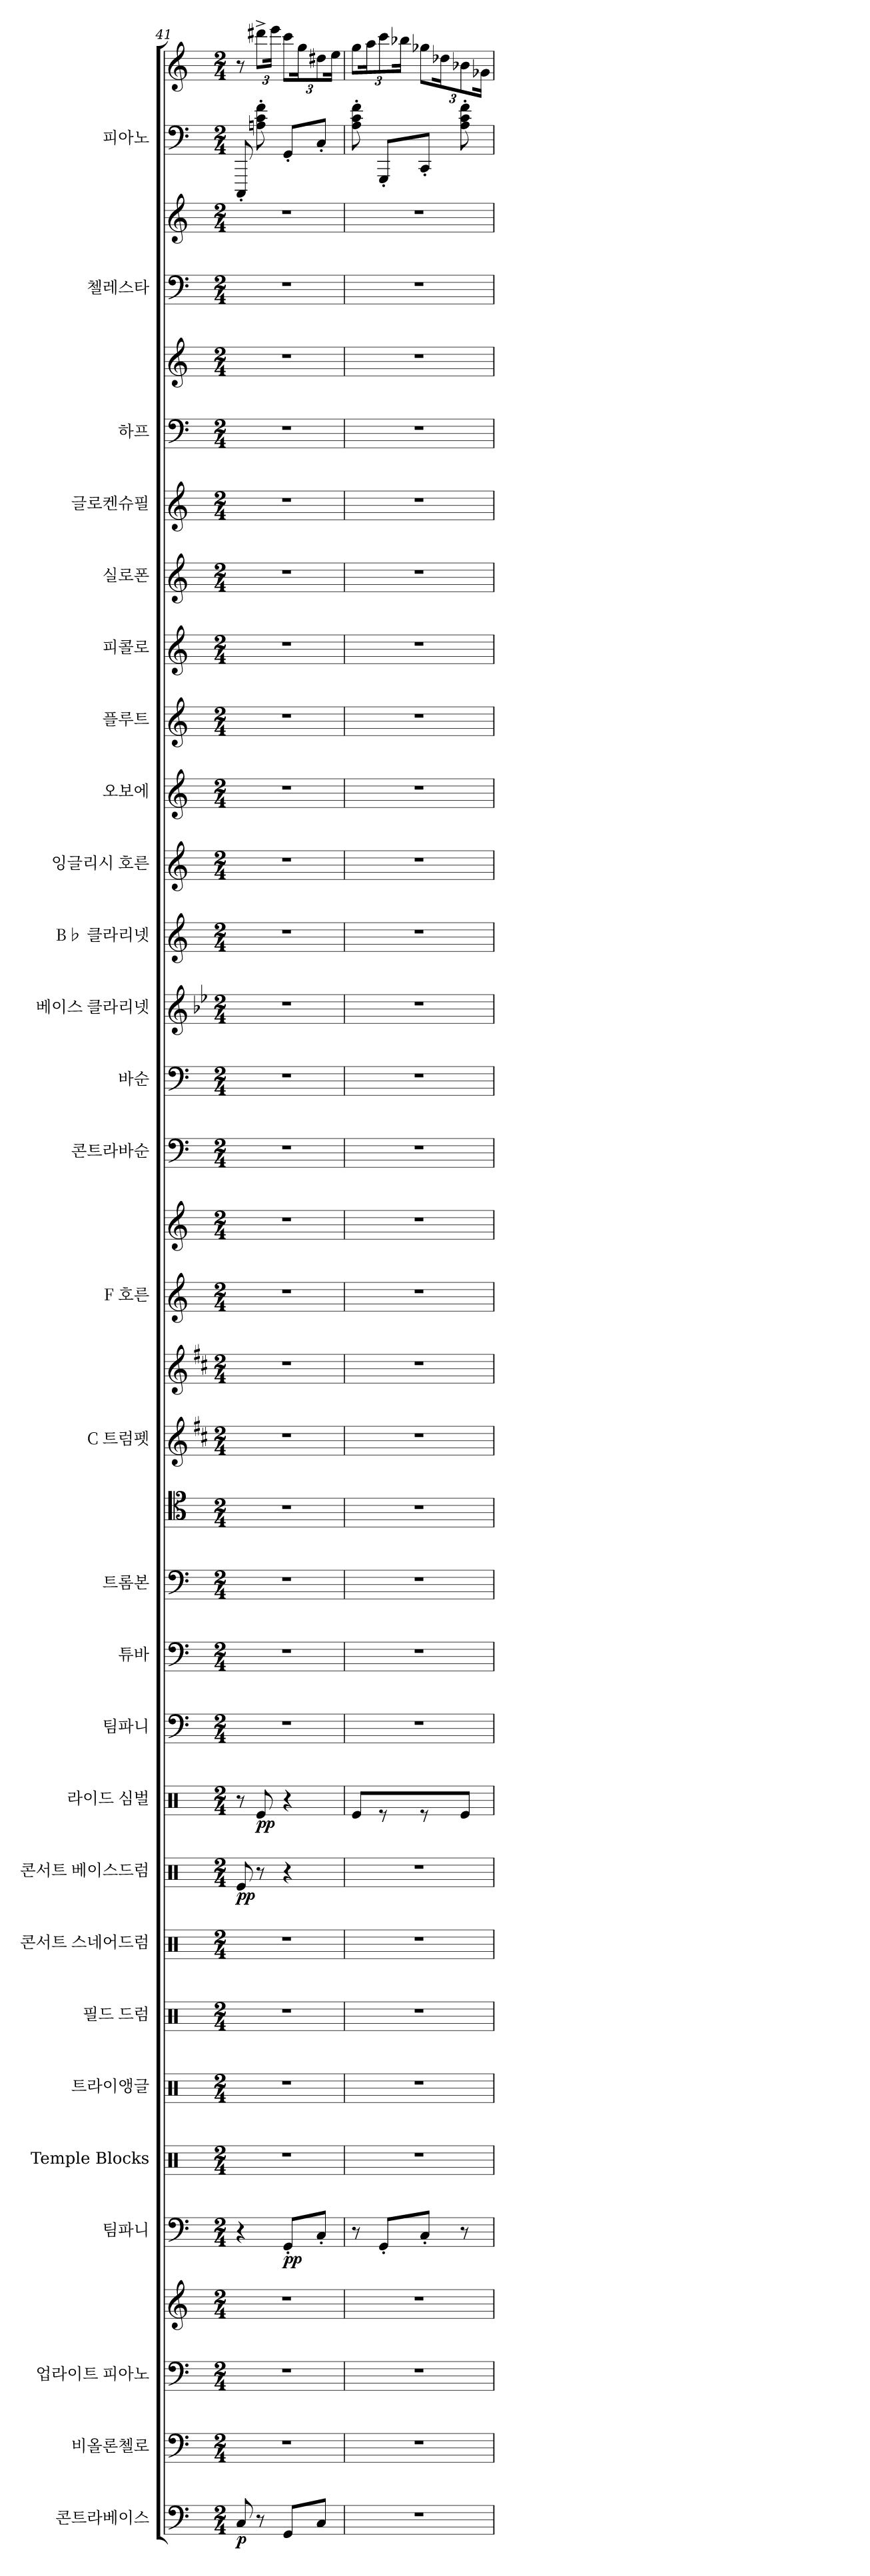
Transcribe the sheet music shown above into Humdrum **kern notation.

**kern	**dynam	**kern	**kern	**kern	**kern	**dynam	**kern	**kern	**kern	**kern	**kern	**dynam	**kern	**dynam	**kern	**kern	**kern	**kern	**kern	**kern	**kern	**kern	**kern	**kern	**kern	**kern	**kern	**kern	**kern	**kern	**kern	**kern	**kern	**kern	**kern	**kern	**kern	**kern
*part28	*part28	*part27	*part26	*part26	*part25	*part25	*part24	*part23	*part22	*part21	*part20	*part20	*part19	*part19	*part18	*part17	*part16	*part16	*part15	*part15	*part14	*part14	*part13	*part12	*part11	*part10	*part9	*part8	*part7	*part6	*part5	*part4	*part3	*part3	*part2	*part2	*part1	*part1
*staff35	*staff35	*staff34	*staff33	*staff32	*staff31	*staff31	*staff30	*staff29	*staff28	*staff27	*staff26	*staff26	*staff25	*staff25	*staff24	*staff23	*staff22	*staff21	*staff20	*staff19	*staff18	*staff17	*staff16	*staff15	*staff14	*staff13	*staff12	*staff11	*staff10	*staff9	*staff8	*staff7	*staff6	*staff5	*staff4	*staff3	*staff2	*staff1
*I"콘트라베이스	*	*I"비올론첼로	*I"업라이트 피아노	*	*I"팀파니	*	*I"Temple Blocks	*I"트라이앵글	*I"필드 드럼	*I"콘서트 스네어드럼	*I"콘서트 베이스드럼	*	*I"라이드 심벌	*	*I"팀파니	*I"튜바	*I"트롬본	*	*I"C 트럼펫	*	*I"F 호른	*	*I"콘트라바순	*I"바순	*I"베이스 클라리넷	*I"B♭ 클라리넷	*I"잉글리시 호른	*I"오보에	*I"플루트	*I"피콜로	*I"실로폰	*I"글로켄슈필	*I"하프	*	*I"첼레스타	*	*I"피아노	*
*	*	*	*	*	*	*	*I'Tmp. Bl.	*	*	*	*	*	*	*	*	*	*	*	*	*	*	*	*	*	*	*	*	*	*	*	*	*	*	*	*	*	*	*
!!LO:LB:g=z
*clefF4	*	*clefF4	*clefF4	*clefG2	*clefF4	*	*clefX	*clefX	*clefX	*clefX	*clefX	*	*clefX	*	*clefF4	*clefF4	*clefF4	*clefC4	*clefG2	*clefG2	*clefG2	*clefG2	*clefF4	*clefF4	*clefG2	*clefG2	*clefG2	*clefG2	*clefG2	*clefG2	*clefG2	*clefG2	*clefF4	*clefG2	*clefF4	*clefG2	*clefF4	*clefG2
*ITrd7c12	*	*	*	*	*	*	*	*	*	*	*	*	*	*	*	*	*	*	*ITrd1c2	*ITrd1c2	*ITrd4c7	*ITrd4c7	*ITrd7c12	*	*ITrd8c14	*ITrd1c2	*ITrd4c7	*	*	*ITrd-7c-12	*ITrd-7c-12	*ITrd-14c-24	*	*	*ITrd-7c-12	*ITrd-7c-12	*	*
*k[]	*	*k[]	*k[]	*k[]	*k[]	*	*k[]	*k[]	*k[]	*k[]	*k[]	*	*k[]	*	*k[]	*k[]	*k[]	*k[]	*k[]	*k[]	*k[b-]	*k[b-]	*k[]	*k[]	*k[b-e-]	*k[b-e-]	*k[b-]	*k[]	*k[]	*k[]	*k[]	*k[]	*k[]	*k[]	*k[]	*k[]	*k[]	*k[]
*M2/4	*	*M2/4	*M2/4	*M2/4	*M2/4	*	*M2/4	*M2/4	*M2/4	*M2/4	*M2/4	*	*M2/4	*	*M2/4	*M2/4	*M2/4	*M2/4	*M2/4	*M2/4	*M2/4	*M2/4	*M2/4	*M2/4	*M2/4	*M2/4	*M2/4	*M2/4	*M2/4	*M2/4	*M2/4	*M2/4	*M2/4	*M2/4	*M2/4	*M2/4	*M2/4	*M2/4
=41	=41	=41	=41	=41	=41	=41	=41	=41	=41	=41	=41	=41	=41	=41	=41	=41	=41	=41	=41	=41	=41	=41	=41	=41	=41	=41	=41	=41	=41	=41	=41	=41	=41	=41	=41	=41	=41	=41
!	!LO:DY:b	!	!	!	!	!	!	!	!	!	!	!LO:DY:b	!	!	!	!	!	!	!	!	!	!	!	!	!	!	!	!	!	!	!	!	!	!	!	!	!	!
8CC/	p	2r	2r	2r	4r	.	2r	2r	2r	2r	8Re/	pp	8r	.	2r	2r	2r	2r	2r	2r	2r	2r	2r	2r	2r	2r	2r	2r	2r	2r	2r	2r	2r	2r	2r	2r	8CCC'/	8r
*	*	*	*	*	*	*	*	*	*	*	*	*	*	*	*	*	*	*	*	*	*	*	*	*	*	*	*	*	*	*	*	*	*	*	*	*	*	*Xbrackettup
!	!	!	!	!	!	!	!	!	!	!	!	!	!	!LO:DY:b	!	!	!	!	!	!	!	!	!	!	!	!	!	!	!	!	!	!	!	!	!	!	!	!
8r	.	.	.	.	.	.	.	.	.	.	8r	.	8Re/	pp	.	.	.	.	.	.	.	.	.	.	.	.	.	.	.	.	.	.	.	.	.	.	8An\' 8c\' 8f\'	12ddd#X^\L
.	.	.	.	.	.	.	.	.	.	.	.	.	.	.	.	.	.	.	.	.	.	.	.	.	.	.	.	.	.	.	.	.	.	.	.	.	.	24eee\Jk
!	!	!	!	!	!	!LO:DY:b	!	!	!	!	!	!	!	!	!	!	!	!	!	!	!	!	!	!	!	!	!	!	!	!	!	!	!	!	!	!	!	!
8GGG/L	.	.	.	.	8GG'/L	pp	.	.	.	.	4r	.	4r	.	.	.	.	.	.	.	.	.	.	.	.	.	.	.	.	.	.	.	.	.	.	.	8GG'/L	12ccc\L
.	.	.	.	.	.	.	.	.	.	.	.	.	.	.	.	.	.	.	.	.	.	.	.	.	.	.	.	.	.	.	.	.	.	.	.	.	.	24gg\K
8CC/J	.	.	.	.	8C'/J	.	.	.	.	.	.	.	.	.	.	.	.	.	.	.	.	.	.	.	.	.	.	.	.	.	.	.	.	.	.	.	8C'/J	12dd#X\
.	.	.	.	.	.	.	.	.	.	.	.	.	.	.	.	.	.	.	.	.	.	.	.	.	.	.	.	.	.	.	.	.	.	.	.	.	.	24ee\Jk
=42	=42	=42	=42	=42	=42	=42	=42	=42	=42	=42	=42	=42	=42	=42	=42	=42	=42	=42	=42	=42	=42	=42	=42	=42	=42	=42	=42	=42	=42	=42	=42	=42	=42	=42	=42	=42	=42	=42
2r	.	2r	2r	2r	8r	.	2r	2r	2r	2r	2r	.	8Re/L	.	2r	2r	2r	2r	2r	2r	2r	2r	2r	2r	2r	2r	2r	2r	2r	2r	2r	2r	2r	2r	2r	2r	8A\' 8c\' 8f\'	12gg\L
.	.	.	.	.	.	.	.	.	.	.	.	.	.	.	.	.	.	.	.	.	.	.	.	.	.	.	.	.	.	.	.	.	.	.	.	.	.	24aa\K
.	.	.	.	.	8GG'/L	.	.	.	.	.	.	.	8r	.	.	.	.	.	.	.	.	.	.	.	.	.	.	.	.	.	.	.	.	.	.	.	8GGG'/L	12ccc\
.	.	.	.	.	.	.	.	.	.	.	.	.	.	.	.	.	.	.	.	.	.	.	.	.	.	.	.	.	.	.	.	.	.	.	.	.	.	24bb-X\Jk
.	.	.	.	.	8C'/J	.	.	.	.	.	.	.	8r	.	.	.	.	.	.	.	.	.	.	.	.	.	.	.	.	.	.	.	.	.	.	.	8CC'/J	12gg-X\L
.	.	.	.	.	.	.	.	.	.	.	.	.	.	.	.	.	.	.	.	.	.	.	.	.	.	.	.	.	.	.	.	.	.	.	.	.	.	24dd-X\K
.	.	.	.	.	8r	.	.	.	.	.	.	.	8Re/J	.	.	.	.	.	.	.	.	.	.	.	.	.	.	.	.	.	.	.	.	.	.	.	8A\' 8c\' 8f\'	12b-X\
.	.	.	.	.	.	.	.	.	.	.	.	.	.	.	.	.	.	.	.	.	.	.	.	.	.	.	.	.	.	.	.	.	.	.	.	.	.	24g-X\Jk
=	=	=	=	=	=	=	=	=	=	=	=	=	=	=	=	=	=	=	=	=	=	=	=	=	=	=	=	=	=	=	=	=	=	=	=	=	=	=
*-	*-	*-	*-	*-	*-	*-	*-	*-	*-	*-	*-	*-	*-	*-	*-	*-	*-	*-	*-	*-	*-	*-	*-	*-	*-	*-	*-	*-	*-	*-	*-	*-	*-	*-	*-	*-	*-	*-
